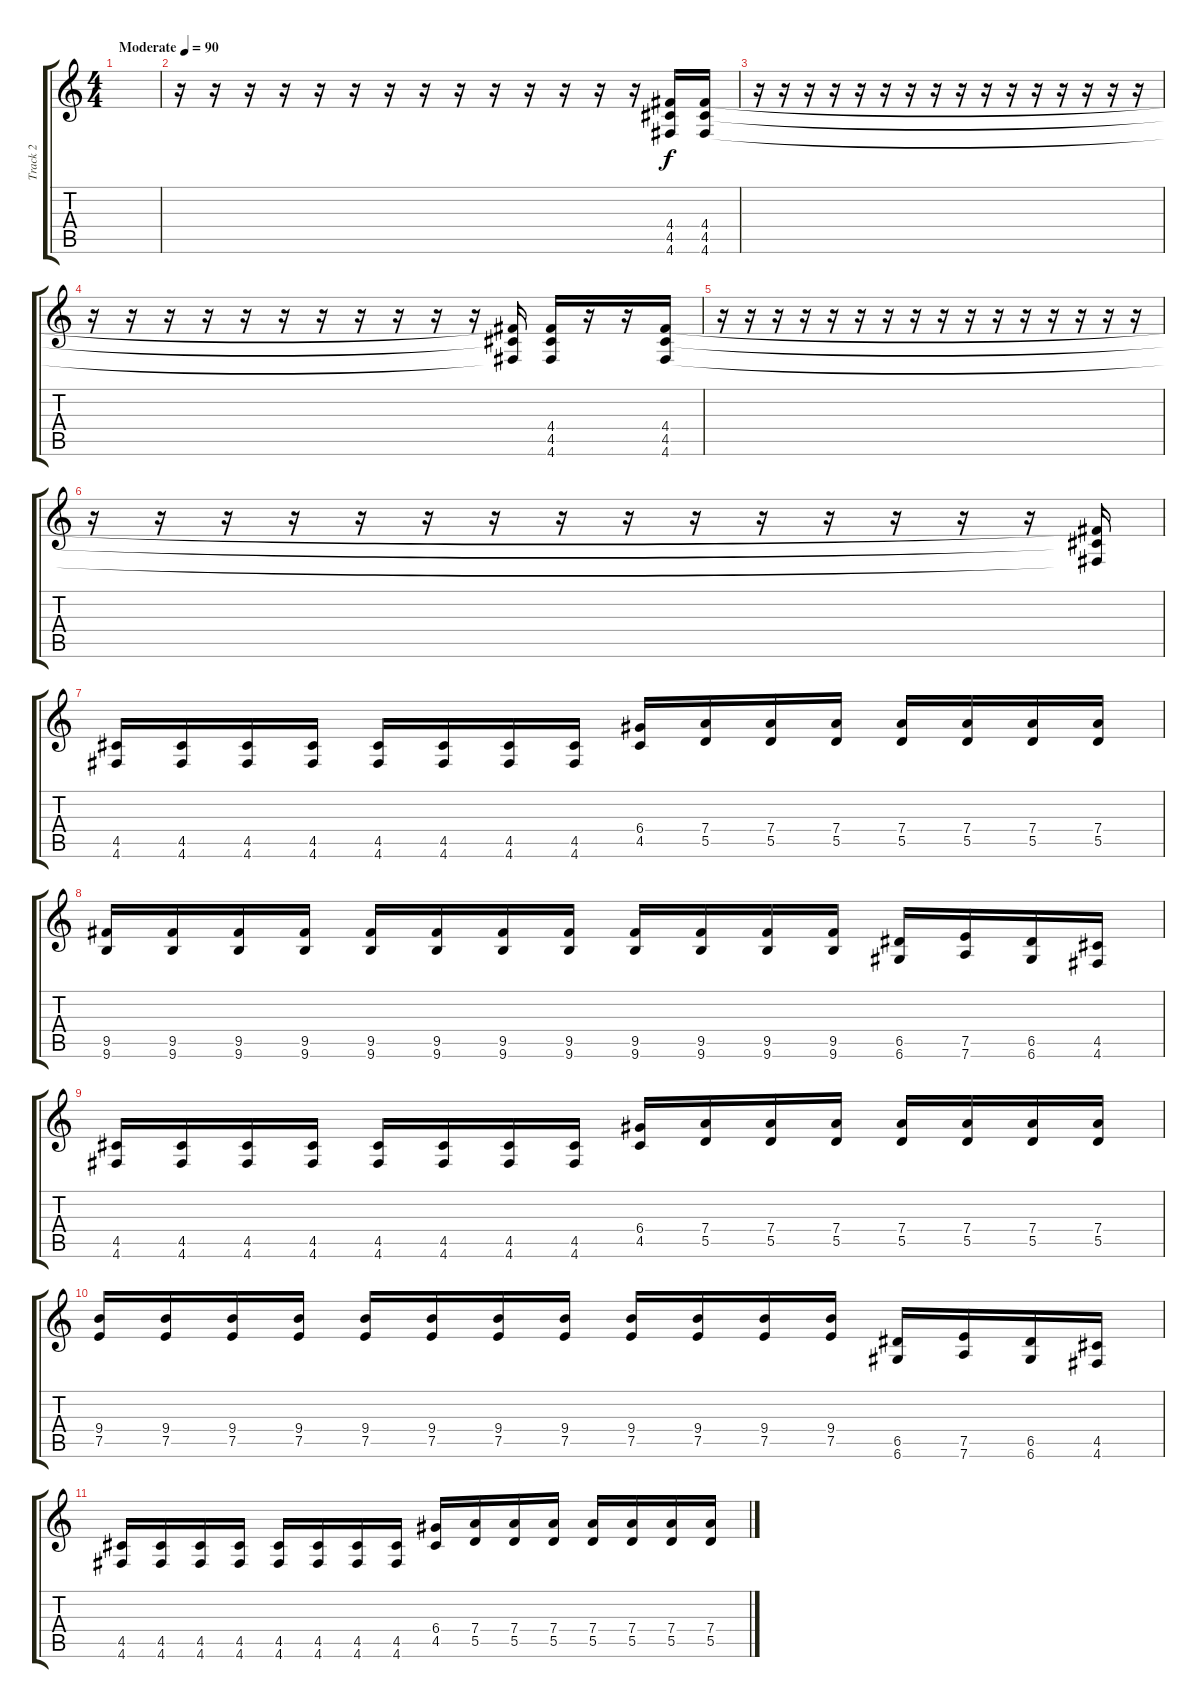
\track ("Track 2" "Track 2") {instrument distortionguitar}
\staff {score tabs}
\tuning (E4 B3 G3 D3 A2 D2) {hide}
\ts (4 4)
\tempo (90 "Moderate")
\clef g2
\ks c
|
r.16 r.16 r.16 r.16 r.16 r.16 r.16 r.16 r.16 r.16 r.16 r.16 r.16 r.16 (4.4 4.5 4.6).16 (4.4 4.5 4.6).16 |
r.16 r.16 r.16 r.16 r.16 r.16 r.16 r.16 r.16 r.16 r.16 r.16 r.16 r.16 r.16 r.16 |
r.16 r.16 r.16 r.16 r.16 r.16 r.16 r.16 r.16 r.16 r.16 (4.4{t} 4.5{t} 4.6{t}).16 (4.4 4.5 4.6).16 r.16 r.16 (4.4 4.5 4.6).16 |
r.16 r.16 r.16 r.16 r.16 r.16 r.16 r.16 r.16 r.16 r.16 r.16 r.16 r.16 r.16 r.16 |
r.16 r.16 r.16 r.16 r.16 r.16 r.16 r.16 r.16 r.16 r.16 r.16 r.16 r.16 r.16 (4.4{t} 4.5{t} 4.6{t}).16 |
(4.5 4.6).16 (4.5 4.6).16 (4.5 4.6).16 (4.5 4.6).16 (4.5 4.6).16 (4.5 4.6).16 (4.5 4.6).16 (4.5 4.6).16 (6.4 4.5).16 (7.4 5.5).16 (7.4 5.5).16 (7.4 5.5).16 (7.4 5.5).16 (7.4 5.5).16 (7.4 5.5).16 (7.4 5.5).16 |
(9.5 9.6).16 (9.5 9.6).16 (9.5 9.6).16 (9.5 9.6).16 (9.5 9.6).16 (9.5 9.6).16 (9.5 9.6).16 (9.5 9.6).16 (9.5 9.6).16 (9.5 9.6).16 (9.5 9.6).16 (9.5 9.6).16 (6.5 6.6).16 (7.5 7.6).16 (6.5 6.6).16 (4.5 4.6).16 |
(4.5 4.6).16 (4.5 4.6).16 (4.5 4.6).16 (4.5 4.6).16 (4.5 4.6).16 (4.5 4.6).16 (4.5 4.6).16 (4.5 4.6).16 (6.4 4.5).16 (7.4 5.5).16 (7.4 5.5).16 (7.4 5.5).16 (7.4 5.5).16 (7.4 5.5).16 (7.4 5.5).16 (7.4 5.5).16 |
(9.4 7.5).16 (9.4 7.5).16 (9.4 7.5).16 (9.4 7.5).16 (9.4 7.5).16 (9.4 7.5).16 (9.4 7.5).16 (9.4 7.5).16 (9.4 7.5).16 (9.4 7.5).16 (9.4 7.5).16 (9.4 7.5).16 (6.5 6.6).16 (7.5 7.6).16 (6.5 6.6).16 (4.5 4.6).16 |
(4.5 4.6).16 (4.5 4.6).16 (4.5 4.6).16 (4.5 4.6).16 (4.5 4.6).16 (4.5 4.6).16 (4.5 4.6).16 (4.5 4.6).16 (6.4 4.5).16 (7.4 5.5).16 (7.4 5.5).16 (7.4 5.5).16 (7.4 5.5).16 (7.4 5.5).16 (7.4 5.5).16 (7.4 5.5).16
